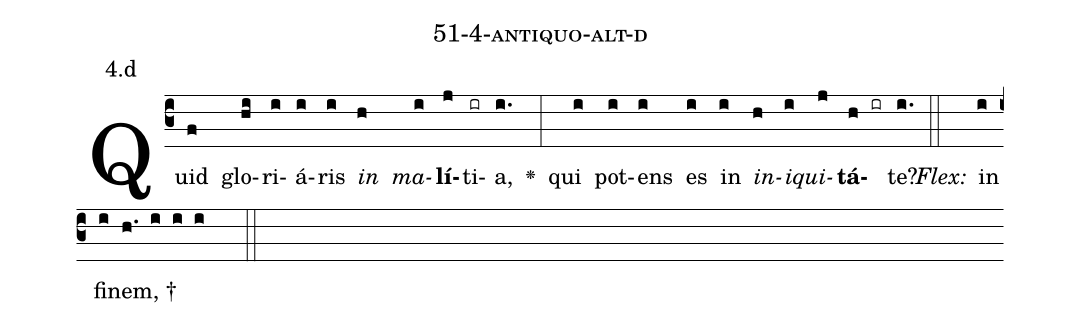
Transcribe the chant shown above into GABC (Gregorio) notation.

name: 51-4-antiquo-alt-d;
annotation: 4.d;
%%
(c3)Quid(f) glo(hi)ri(i)á(i)ris(i) <i>in</i>(h) <i>ma</i>(i)<b>lí</b>(j)ti(ir)a,(i.) <v>\greheightstar</v>(:) qui(i) pot(i)ens(i) es(i) in(i) <i>in</i>(h)<i>i</i>(i)<i>qui</i>(j)<b>tá</b>(h ir)te?(i.) (::)
<i>Flex:</i>()  in(i) fi(i)nem, †(h. i i i  ::)

%E(i) u(h) o(i) u(j) a(h) e.(i.) (::)
